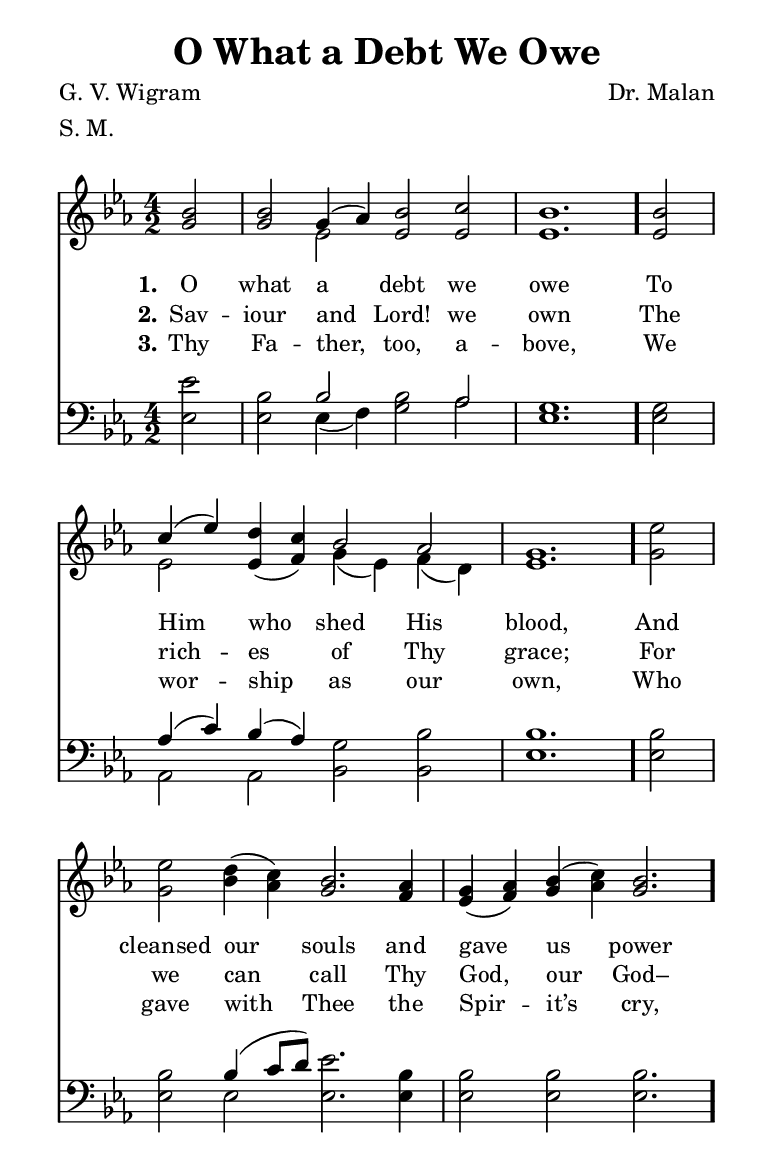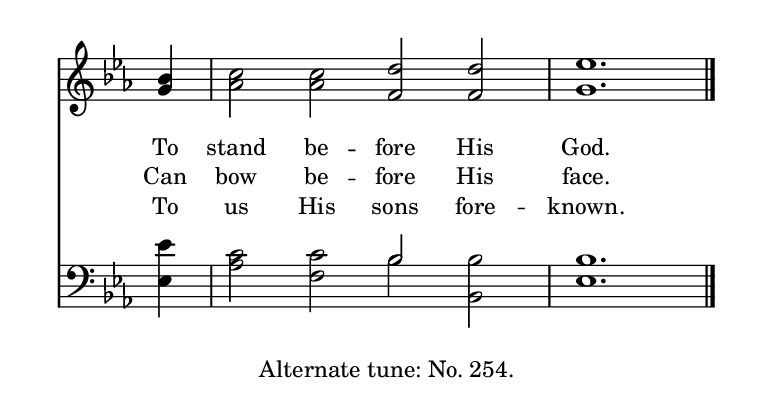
\include "common/global.ily"
\paper {
  \include "common/paper.ily"
  ragged-last-bottom = ##t
  systems-per-page = ##f
  system-count = #(cond (is-eogsized 2) (#t #f))
}

\header{
  hymnnumber = "176"
  title = "O What a Debt We Owe"
  tunename = "Silchester"
  meter = "S. M."
  poet = "G. V. Wigram"
  composer = "Dr. Malan"
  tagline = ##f
}

global = {
  \include "common/overrides.ily"
  \override Staff.TimeSignature.style = #'numbered
  \time 4/2
  \override Score.MetronomeMark.transparent = ##t % hide all fermata changes too
  \tempo 2=80
  \key ees \major
  \partial 2
  \autoBeamOff
}

notesSoprano = {
\global
\relative c'' {

  bes2 | bes g4( aes) bes2 c | bes1.
  bes2 | c4( ees) d( c) bes2 aes | g1.
  ees'2 | ees d4( c) bes2. aes4 | g( aes) bes( c) bes2. bes4 |
  c2 c d d | ees1.
  \bar "|."

}
}

notesAlto = {
\global
\relative e' {

  g2 | g ees ees ees | ees1.
  ees2 | ees ees4( f) g( ees) f( d) | ees1.
  g2 | g bes4( aes) g2. f4 | ees4( f) g( aes) g2. g4 |
  aes2 aes f f | g1.

}
}

notesTenor = {
\global
\relative a' {

  ees2 | bes bes bes aes | g1.
  g2 | aes4( c) bes( aes) g2 bes | bes1.
  bes2 | bes bes4( c8[ d]) ees2. bes4 | bes2 bes bes2. ees4 |
  c2 c bes bes | bes1.

}
}

notesBass = {
\global
\relative f {

  ees2 | ees ees4( f) g2 aes | ees1.
  ees2 | aes, aes bes bes | ees1.
  ees2 | ees ees ees2. ees4 | ees2 ees ees2. ees4 |
  aes2 f bes bes, | ees1.

}
}

wordsA = \lyricmode {
\set stanza = "1."

O what a debt we owe \bar "."
To Him who shed His blood, \bar "."
And cleansed our souls and gave us power \bar "."
To stand be -- fore His God. \bar "."

}

wordsB = \lyricmode {
\set stanza = "2."

Sav -- iour and Lord! we own
The rich -- es of Thy grace;
For we can call Thy God, our God–
Can bow be -- fore His face.

}

wordsC = \lyricmode {
\set stanza = "3."

Thy Fa -- ther, too, a -- bove,
We wor -- ship as our own,
Who gave with Thee the Spir -- it’s cry,
To us His sons fore -- known.

}

\score {
  \context ChoirStaff <<
    \context Staff = upper <<
      \set Staff.autoBeaming = ##f
      \set ChoirStaff.systemStartDelimiter = #'SystemStartBar
      \set ChoirStaff.printPartCombineTexts = ##f
      \partcombine #'(2 . 9) \notesSoprano \notesAlto
      \context NullVoice = sopranos { \voiceOne << \notesSoprano >> }
      \context NullVoice = altos { \voiceTwo << \notesAlto >> }
      \context Lyrics = one   \lyricsto sopranos \wordsA
      \context Lyrics = two   \lyricsto sopranos \wordsB
      \context Lyrics = three \lyricsto sopranos \wordsC
    >>
    \context Staff = men <<
      \clef bass
      \set ChoirStaff.printPartCombineTexts = ##f
      \partcombine #'(2 . 9) \notesTenor \notesBass
      \context NullVoice = tenors { \voiceOne << \notesTenor >> }
      \context NullVoice = basses { \voiceTwo << \notesBass >> }
    >>
  >>
  \layout {
    \include "common/layout.ily"
  }
  \midi{
    \include "common/midi.ily"
  }
}

\noPageBreak

\markup { \vspace #2 \fill-line { \raise #2 \line { Alternate tune: No. 254. } } }

\version "2.19.49"  % necessary for upgrading to future LilyPond versions.

% vi:set et ts=2 sw=2 ai nocindent syntax=lilypond:
